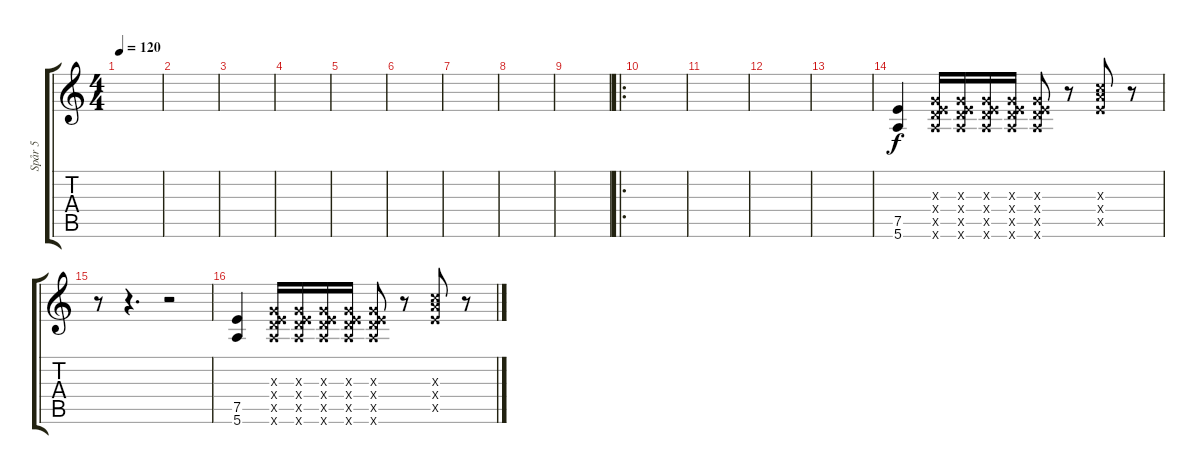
\track ("Spår 5" "Spår 5") {instrument distortionguitar}
\staff {score tabs}
\tuning (E4 B3 G3 D3 A2 E2) {hide}
\ts (4 4)
\tempo 120
\clef g2
\ks c
|
|
|
|
|
|
|
|
|
\ro
|
|
|
|
(7.5 5.6).4 (0.3{x} 0.4{x} 7.5{x} 5.6{x}).16 (0.3{x} 0.4{x} 7.5{x} 5.6{x}).16 (0.3{x} 0.4{x} 7.5{x} 5.6{x}).16 (0.3{x} 0.4{x} 7.5{x} 5.6{x}).16 (0.3{x} 0.4{x} 7.5{x} 5.6{x}).8 r.8 (5.3{x} 7.4{x} 7.5{x}).8 r.8 |
r.8 r.4{d} r.2 |
(7.5 5.6).4 (0.3{x} 0.4{x} 7.5{x} 5.6{x}).16 (0.3{x} 0.4{x} 7.5{x} 5.6{x}).16 (0.3{x} 0.4{x} 7.5{x} 5.6{x}).16 (0.3{x} 0.4{x} 7.5{x} 5.6{x}).16 (0.3{x} 0.4{x} 7.5{x} 5.6{x}).8 r.8 (5.3{x} 7.4{x} 7.5{x}).8 r.8
